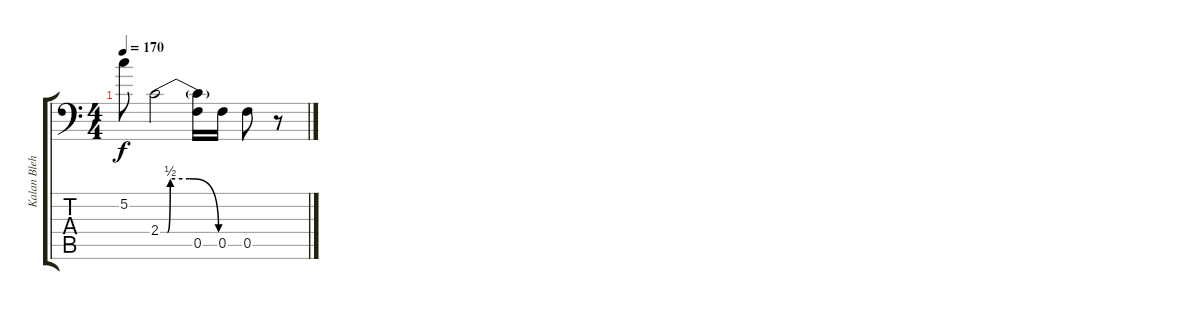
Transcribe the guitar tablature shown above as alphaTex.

\track ("Kalan Blehm - Lead" "Kalan Bleh") {instrument distortionguitar}
\staff {score tabs}
\tuning (C4 G3 Eb3 Bb2 F2 Bb1) {hide}
\ts (4 4)
\tempo 170
\clef f4
\ks c
5.2{t}.8{dy f} 2.4{be (custom 0 0 7 0 10 2 30 2 60 0)}.2 (2.4{t} 0.5).16 0.5.16 0.5.8 r.8
